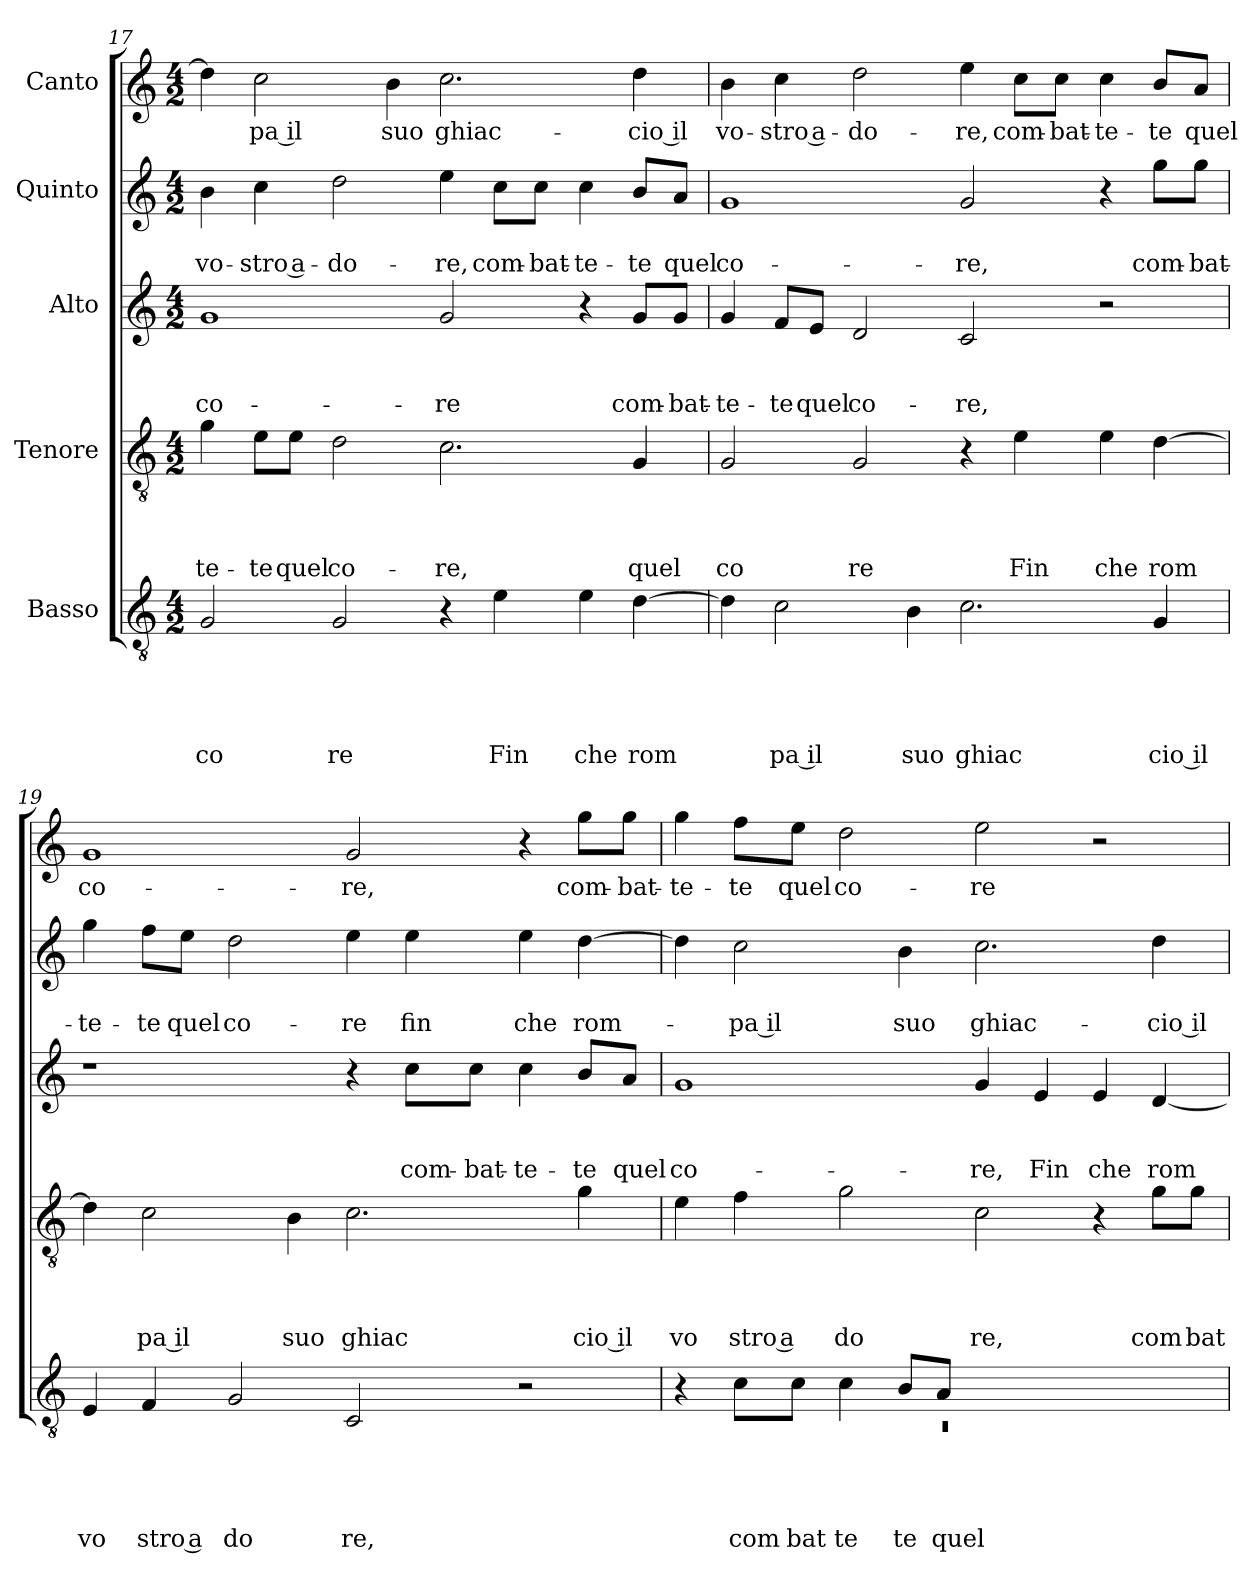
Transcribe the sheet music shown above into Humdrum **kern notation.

**kern	**text	**text	**text	**text	**text	**kern	**text	**text	**text	**text	**kern	**text	**text	**text	**kern	**text	**text	**kern	**text
*part5	*part5	*part5	*part5	*part5	*part5	*part4	*part4	*part4	*part4	*part4	*part3	*part3	*part3	*part3	*part2	*part2	*part2	*part1	*part1
*staff5	*staff5	*staff5	*staff5	*staff5	*staff5	*staff4	*staff4	*staff4	*staff4	*staff4	*staff3	*staff3	*staff3	*staff3	*staff2	*staff2	*staff2	*staff1	*staff1
*I"Basso	*	*	*	*	*	*I"Tenore	*	*	*	*	*I"Alto	*	*	*	*I"Quinto	*	*	*I"Canto	*
*clefGv2	*	*	*	*	*	*clefGv2	*	*	*	*	*clefG2	*	*	*	*clefG2	*	*	*clefG2	*
*k[]	*	*	*	*	*	*k[]	*	*	*	*	*k[]	*	*	*	*k[]	*	*	*k[]	*
*C:	*	*	*	*	*	*C:	*	*	*	*	*C:	*	*	*	*C:	*	*	*C:	*
*M4/2	*	*	*	*	*	*M4/2	*	*	*	*	*M4/2	*	*	*	*M4/2	*	*	*M4/2	*
=17	=17	=17	=17	=17	=17	=17	=17	=17	=17	=17	=17	=17	=17	=17	=17	=17	=17	=17	=17
!	!	!	!	!	!LO:LY:b	!	!	!	!	!LO:LY:b	!	!	!	!LO:LY:b	!	!	!LO:LY:b	!	!
2G/	.	.	.	.	co	4g\	.	.	.	-te-	1g	.	.	co-	4b\	.	vo-	4dd\]	.
!	!	!	!	!	!	!	!	!	!	!LO:LY:b	!	!	!	!	!	!	!LO:LY:b:rj	!	!LO:LY:b:rj
.	.	.	.	.	.	8e\L	.	.	.	-te	.	.	.	.	4cc\	.	-stro a-	2cc\	-pa il
!	!	!	!	!	!	!	!	!	!	!LO:LY:b	!	!	!	!	!	!	!	!	!
.	.	.	.	.	.	8e\J	.	.	.	quel	.	.	.	.	.	.	.	.	.
!	!	!	!	!	!LO:LY:b	!	!	!	!	!LO:LY:b	!	!	!	!	!	!	!LO:LY:b	!	!
2G/	.	.	.	.	re	2d\	.	.	.	co-	.	.	.	.	2dd\	.	-do-	.	.
!	!	!	!	!	!	!	!	!	!	!	!	!	!	!	!	!	!	!	!LO:LY:b
.	.	.	.	.	.	.	.	.	.	.	.	.	.	.	.	.	.	4b\	suo
!	!	!	!	!	!	!	!	!	!	!LO:LY:b	!	!	!	!LO:LY:b	!	!	!LO:LY:b	!	!LO:LY:b
4r	.	.	.	.	.	2.c\	.	.	.	-re,	2g/	.	.	-re	4ee\	.	-re,	2.cc\	ghiac-
!	!	!	!	!	!LO:LY:b	!	!	!	!	!	!	!	!	!	!	!	!LO:LY:b	!	!
4e\	.	.	.	.	Fin	.	.	.	.	.	.	.	.	.	8cc\L	.	com-	.	.
!	!	!	!	!	!	!	!	!	!	!	!	!	!	!	!	!	!LO:LY:b	!	!
.	.	.	.	.	.	.	.	.	.	.	.	.	.	.	8cc\J	.	-bat-	.	.
!	!	!	!	!	!LO:LY:b	!	!	!	!	!	!	!	!	!	!	!	!LO:LY:b	!	!
4e\	.	.	.	.	che	.	.	.	.	.	4r	.	.	.	4cc\	.	-te-	.	.
!	!	!	!	!	!LO:LY:b	!	!	!	!	!LO:LY:b	!	!	!	!LO:LY:b	!	!	!LO:LY:b	!	!LO:LY:b:rj
[<4d\	.	.	.	.	rom	4G/	.	.	.	quel	8g/L	.	.	com-	8b/L	.	-te	4dd\	-cio il
!	!	!	!	!	!	!	!	!	!	!	!	!	!	!LO:LY:b	!	!	!LO:LY:b	!	!
.	.	.	.	.	.	.	.	.	.	.	8g/J	.	.	-bat-	8a/J	.	quel	.	.
!!LO:LB:g=z
=18	=18	=18	=18	=18	=18	=18	=18	=18	=18	=18	=18	=18	=18	=18	=18	=18	=18	=18	=18
!	!	!	!	!	!	!	!	!	!	!LO:LY:b	!	!	!	!LO:LY:b	!	!	!LO:LY:b	!	!LO:LY:b
4d\]	.	.	.	.	.	2G/	.	.	.	co	4g/	.	.	-te-	1g	.	co-	4b\	vo-
!	!	!	!	!	!LO:LY:b:rj	!	!	!	!	!	!	!	!	!LO:LY:b	!	!	!	!	!LO:LY:b:rj
2c\	.	.	.	.	pa il	.	.	.	.	.	8f/L	.	.	-te	.	.	.	4cc\	-stro a-
!	!	!	!	!	!	!	!	!	!	!	!	!	!	!LO:LY:b	!	!	!	!	!
.	.	.	.	.	.	.	.	.	.	.	8e/J	.	.	quel	.	.	.	.	.
!	!	!	!	!	!	!	!	!	!	!LO:LY:b	!	!	!	!LO:LY:b	!	!	!	!	!LO:LY:b
.	.	.	.	.	.	2G/	.	.	.	re	2d/	.	.	co-	.	.	.	2dd\	-do-
!	!	!	!	!	!LO:LY:b	!	!	!	!	!	!	!	!	!	!	!	!	!	!
4B\	.	.	.	.	suo	.	.	.	.	.	.	.	.	.	.	.	.	.	.
!	!	!	!	!	!LO:LY:b	!	!	!	!	!	!	!	!	!LO:LY:b	!	!	!LO:LY:b	!	!LO:LY:b
2.c\	.	.	.	.	ghiac	4r	.	.	.	.	2c/	.	.	-re,	2g/	.	-re,	4ee\	-re,
!	!	!	!	!	!	!	!	!	!	!LO:LY:b	!	!	!	!	!	!	!	!	!LO:LY:b
.	.	.	.	.	.	4e\	.	.	.	Fin	.	.	.	.	.	.	.	8cc\L	com-
!	!	!	!	!	!	!	!	!	!	!	!	!	!	!	!	!	!	!	!LO:LY:b
.	.	.	.	.	.	.	.	.	.	.	.	.	.	.	.	.	.	8cc\J	-bat-
!	!	!	!	!	!	!	!	!	!	!LO:LY:b	!	!	!	!	!	!	!	!	!LO:LY:b
.	.	.	.	.	.	4e\	.	.	.	che	2r	.	.	.	4r	.	.	4cc\	-te-
!	!	!	!	!	!LO:LY:b:rj	!	!	!	!	!LO:LY:b	!	!	!	!	!	!	!LO:LY:b	!	!LO:LY:b
4G/	.	.	.	.	cio il	[>4d\	.	.	.	rom	.	.	.	.	8gg\L	.	com-	8b/L	-te
!	!	!	!	!	!	!	!	!	!	!	!	!	!	!	!	!	!LO:LY:b	!	!LO:LY:b
.	.	.	.	.	.	.	.	.	.	.	.	.	.	.	8gg\J	.	-bat-	8a/J	quel
=19	=19	=19	=19	=19	=19	=19	=19	=19	=19	=19	=19	=19	=19	=19	=19	=19	=19	=19	=19
!	!	!	!	!	!LO:LY:b	!	!	!	!	!	!	!	!	!	!	!	!LO:LY:b	!	!LO:LY:b
4E/	.	.	.	.	vo	4d\]	.	.	.	.	1r	.	.	.	4gg\	.	-te-	1g	co-
!	!	!	!	!	!LO:LY:b:rj	!	!	!	!	!LO:LY:b:rj	!	!	!	!	!	!	!LO:LY:b	!	!
4F/	.	.	.	.	stro a	2c\	.	.	.	pa il	.	.	.	.	8ff\L	.	-te	.	.
!	!	!	!	!	!	!	!	!	!	!	!	!	!	!	!	!	!LO:LY:b	!	!
.	.	.	.	.	.	.	.	.	.	.	.	.	.	.	8ee\J	.	quel	.	.
!	!	!	!	!	!LO:LY:b	!	!	!	!	!	!	!	!	!	!	!	!LO:LY:b	!	!
2G/	.	.	.	.	do	.	.	.	.	.	.	.	.	.	2dd\	.	co-	.	.
!	!	!	!	!	!	!	!	!	!	!LO:LY:b	!	!	!	!	!	!	!	!	!
.	.	.	.	.	.	4B\	.	.	.	suo	.	.	.	.	.	.	.	.	.
!	!	!	!	!	!LO:LY:b	!	!	!	!	!LO:LY:b	!	!	!	!	!	!	!LO:LY:b	!	!LO:LY:b
2C/	.	.	.	.	re,	2.c\	.	.	.	ghiac	4r	.	.	.	4ee\	.	-re	2g/	-re,
!	!	!	!	!	!	!	!	!	!	!	!	!	!	!LO:LY:b	!	!	!LO:LY:b	!	!
.	.	.	.	.	.	.	.	.	.	.	8cc\L	.	.	com-	4ee\	.	fin	.	.
!	!	!	!	!	!	!	!	!	!	!	!	!	!	!LO:LY:b	!	!	!	!	!
.	.	.	.	.	.	.	.	.	.	.	8cc\J	.	.	-bat-	.	.	.	.	.
!	!	!	!	!	!	!	!	!	!	!	!	!	!	!LO:LY:b	!	!	!LO:LY:b	!	!
2r	.	.	.	.	.	.	.	.	.	.	4cc\	.	.	-te-	4ee\	.	che	4r	.
!	!	!	!	!	!	!	!	!	!	!LO:LY:b:rj	!	!	!	!LO:LY:b	!	!	!LO:LY:b	!	!LO:LY:b
.	.	.	.	.	.	4g\	.	.	.	cio il	8b/L	.	.	-te	[>4dd\	.	rom-	8gg\L	com-
!	!	!	!	!	!	!	!	!	!	!	!	!	!	!LO:LY:b	!	!	!	!	!LO:LY:b
.	.	.	.	.	.	.	.	.	.	.	8a/J	.	.	quel	.	.	.	8gg\J	-bat-
=20	=20	=20	=20	=20	=20	=20	=20	=20	=20	=20	=20	=20	=20	=20	=20	=20	=20	=20	=20
*^	*	*	*	*	*	*	*	*	*	*	*	*	*	*	*	*	*	*	*
!	!LO:N:vis=1	!	!	!	!	!	!	!	!	!	!LO:LY:b	!	!	!	!LO:LY:b	!	!	!	!	!LO:LY:b
*	*^	*	*	*	*	*	*	*	*	*	*	*	*	*	*	*	*	*	*	*
0ryy	0rC	4r	.	.	.	.	.	4e\	.	.	.	vo	1g	.	.	co-	4dd\]	.	.	4gg\	-te-
!	!	!	!	!	!	!	!LO:LY:b	!	!	!	!	!LO:LY:b:rj	!	!	!	!	!	!	!LO:LY:b:rj	!	!LO:LY:b
.	.	8c\L	.	.	.	.	com	4f\	.	.	.	stro a	.	.	.	.	2cc\	.	-pa il	8ff\L	-te
!	!	!	!	!	!	!	!LO:LY:b	!	!	!	!	!	!	!	!	!	!	!	!	!	!LO:LY:b
.	.	8c\J	.	.	.	.	bat	.	.	.	.	.	.	.	.	.	.	.	.	8ee\J	quel
!	!	!	!	!	!	!	!LO:LY:b	!	!	!	!	!LO:LY:b	!	!	!	!	!	!	!	!	!LO:LY:b
.	.	4c\	.	.	.	.	te	2g\	.	.	.	do	.	.	.	.	.	.	.	2dd\	co-
!	!	!	!	!	!	!	!LO:LY:b	!	!	!	!	!	!	!	!	!	!	!	!LO:LY:b	!	!
.	.	8B/L	.	.	.	.	te	.	.	.	.	.	.	.	.	.	4b\	.	suo	.	.
!	!	!	!	!	!	!	!LO:LY:b	!	!	!	!	!	!	!	!	!	!	!	!	!	!
.	.	8A/J	.	.	.	.	quel	.	.	.	.	.	.	.	.	.	.	.	.	.	.
!	!	!	!	!	!	!	!	!	!	!	!	!LO:LY:b	!	!	!	!LO:LY:b	!	!	!LO:LY:b	!	!LO:LY:b
.	.	1ryy	.	.	.	.	.	2c\	.	.	.	re,	4g/	.	.	-re,	2.cc\	.	ghiac-	2ee\	-re
!	!	!	!	!	!	!	!	!	!	!	!	!	!	!	!	!LO:LY:b	!	!	!	!	!
.	.	.	.	.	.	.	.	.	.	.	.	.	4e/	.	.	Fin	.	.	.	.	.
!	!	!	!	!	!	!	!	!	!	!	!	!	!	!	!	!LO:LY:b	!	!	!	!	!
.	.	.	.	.	.	.	.	4r	.	.	.	.	4e/	.	.	che	.	.	.	2r	.
!	!	!	!	!	!	!	!	!	!	!	!	!LO:LY:b	!	!	!	!LO:LY:b	!	!	!LO:LY:b:rj	!	!
.	.	.	.	.	.	.	.	8g\L	.	.	.	com	[>4d/	.	.	rom-	4dd\	.	-cio il	.	.
!	!	!	!	!	!	!	!	!	!	!	!	!LO:LY:b	!	!	!	!	!	!	!	!	!
.	.	.	.	.	.	.	.	8g\J	.	.	.	bat	.	.	.	.	.	.	.	.	.
*v	*v	*v	*	*	*	*	*	*	*	*	*	*	*	*	*	*	*	*	*	*	*
=	=	=	=	=	=	=	=	=	=	=	=	=	=	=	=	=	=	=	=
*-	*-	*-	*-	*-	*-	*-	*-	*-	*-	*-	*-	*-	*-	*-	*-	*-	*-	*-	*-
